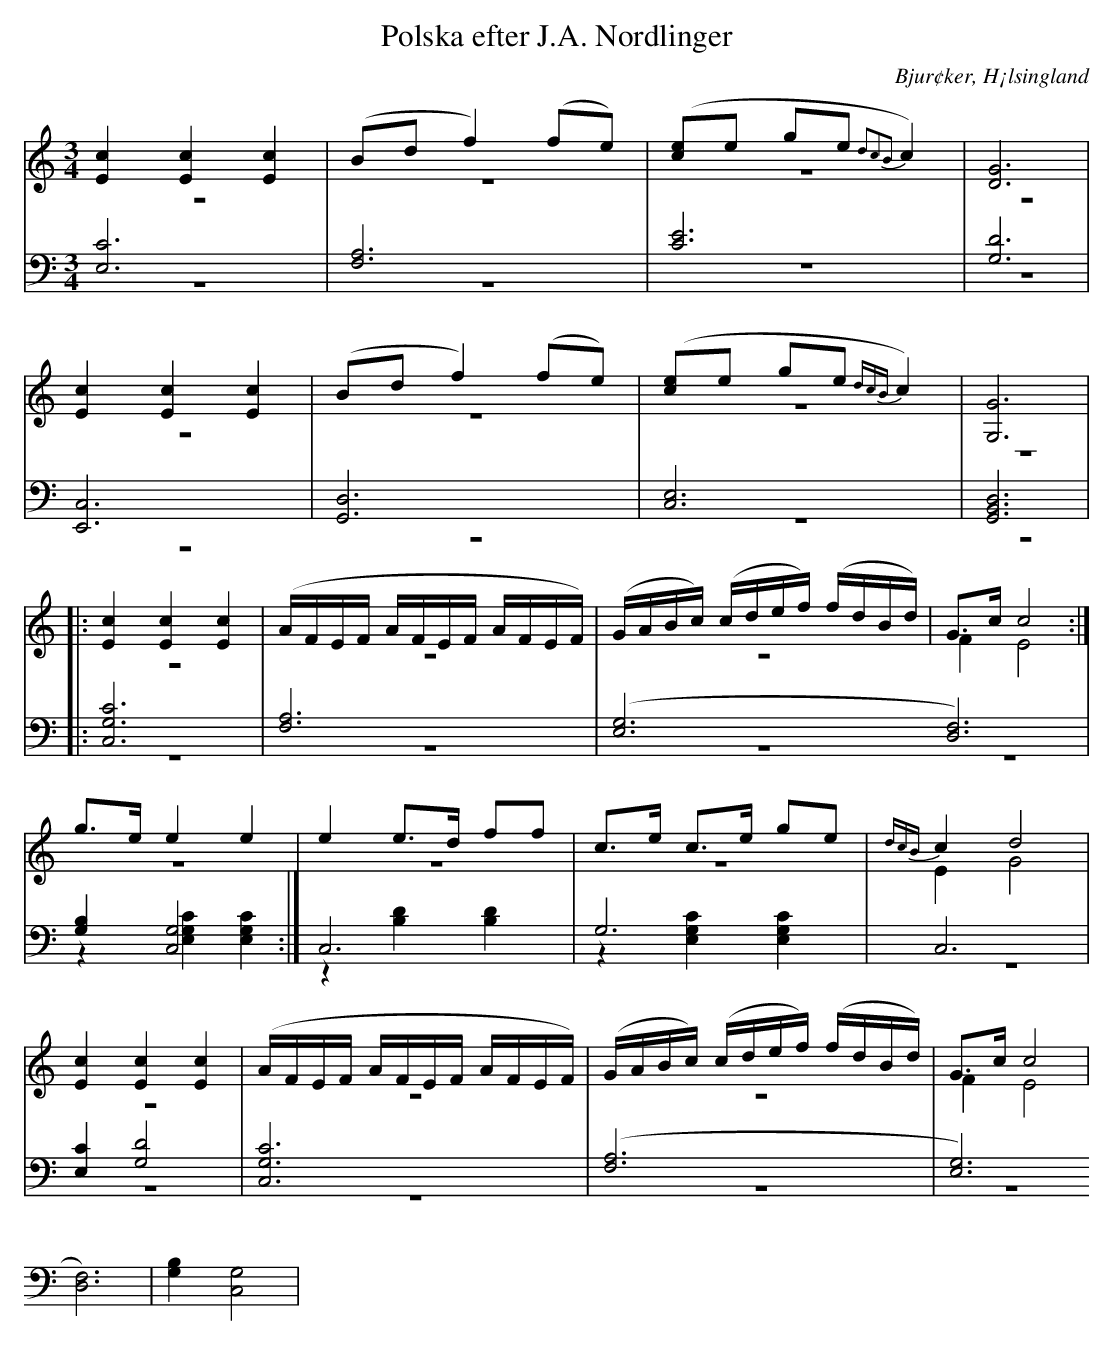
X:1
T: Polska efter J.A. Nordlinger
O: Bjur¢ker, H¡lsingland
M: 3/4
L: 1/16
K: C
V:1
V:2 merge
V:3
V:4 merge
V:1
[E4c4] [E4c4] [E4c4]|(B2d2 f4) (f2e2)|([c2e2]e2 g2e2 {d2c2B2}c4)|[G12D12]|
[E4c4] [E4c4] [E4c4]|(B2d2 f4) (f2e2)|([c2e2]e2 g2e2 {dcB}c4)|[G,12G12]|
|:[E4c4] [E4c4] [E4c4]|(AFEF AFEF AFEF)|(GABc) (cdef) (fdBd)|G2>c2 c8:|
g2>e2 e4 e4|e4 e2>d2 f2f2|c2>e2 c2>e2 g2e2|{dcB}c4 d8|
[E4c4] [E4c4] [E4c4]|(AFEF AFEF AFEF)|(GABc) (cdef) (fdBd)|G2>c2 c8|
V:2
z12|z12|z12|z12|
z12|z12|z12|z12|
|:z12|z12|z12|F4 E8:|
z12|z12|z12|E4 G8|
z12|z12|z12|F4 E8|
V:3 clef=bass
[E,12C12]|[F,12A,12]|[C12E12]|[G,12D12]|
[E,,12C,12]|[G,,12D,12]|[C,12E,12]|[G,,12B,,12D,12]|
|:[C,12G,12C12] |[F,12A,12]|([E,12G,12] [D,12F,12])|[G,4B,4] [C,8G,8]:|
C,12 |G,12|C,12|[E,4C4] [G,8D8]|
[C,12G,12C12] |([F,12A,12]|[E,12G,12] [D,12F,12])|[G,4B,4] [C,8G,8]|
V:4 clef=bass
z12 |z12|z12|z12|
z12|z12|z12|z12:|
|:z12|z12|z12|z12:|
z4 [E,4G,4C4] [E,4G,4C4]|z4 [B,4D4] [B,4D4]|z4 [E,4G,4C4] [E,4G,4C4]|z12|
z12|z12|z12|z12|
